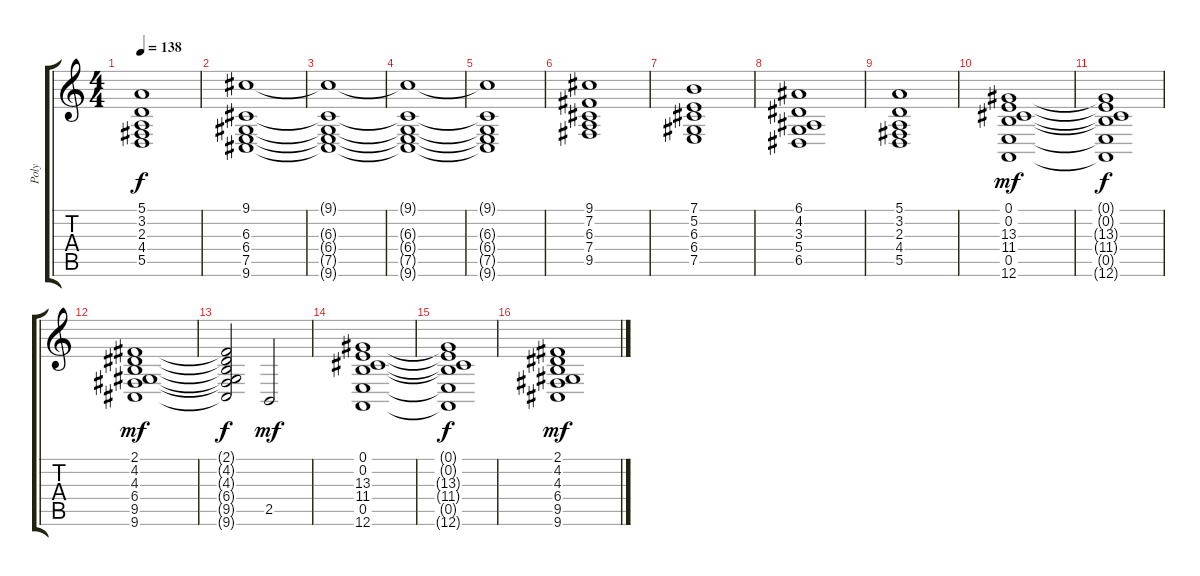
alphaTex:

\track ("Poly" "Poly") {instrument pad3polysynth}
\staff {score tabs}
\tuning (E4 B3 G3 D3 A2 E2) {hide}
\ts (4 4)
\tempo 138
\clef g2
\ks c
(5.1 3.2 2.3 4.4 5.5).1{dy f} |
(9.1 6.3 6.4 7.5 9.6).1 |
(9.1{t} 6.3{t} 6.4{t} 7.5{t} 9.6{t}).1 |
(9.1{t} 6.3{t} 6.4{t} 7.5{t} 9.6{t}).1 |
(9.1{t} 6.3{t} 6.4{t} 7.5{t} 9.6{t}).1 |
(9.1 7.2 6.3 7.4 9.5).1 |
(7.1 5.2 6.3 6.4 7.5).1 |
(6.1 4.2 3.3 5.4 6.5).1 |
(5.1 3.2 2.3 4.4 5.5).1 |
(0.1 0.2 13.3 11.4 0.5 12.6).1{dy mf} |
(0.1{t} 0.2{t} 13.3{t} 11.4{t} 0.5{t} 12.6{t}).1{dy f} |
(2.1 4.2 4.3 6.4 9.5 9.6).1{dy mf} |
(2.1{t} 4.2{t} 4.3{t} 6.4{t} 9.5{t} 9.6{t}).2{dy f} 2.5.2{dy mf} |
(0.1 0.2 13.3 11.4 0.5 12.6).1 |
(0.1{t} 0.2{t} 13.3{t} 11.4{t} 0.5{t} 12.6{t}).1{dy f} |
(2.1 4.2 4.3 6.4 9.5 9.6).1{dy mf}
